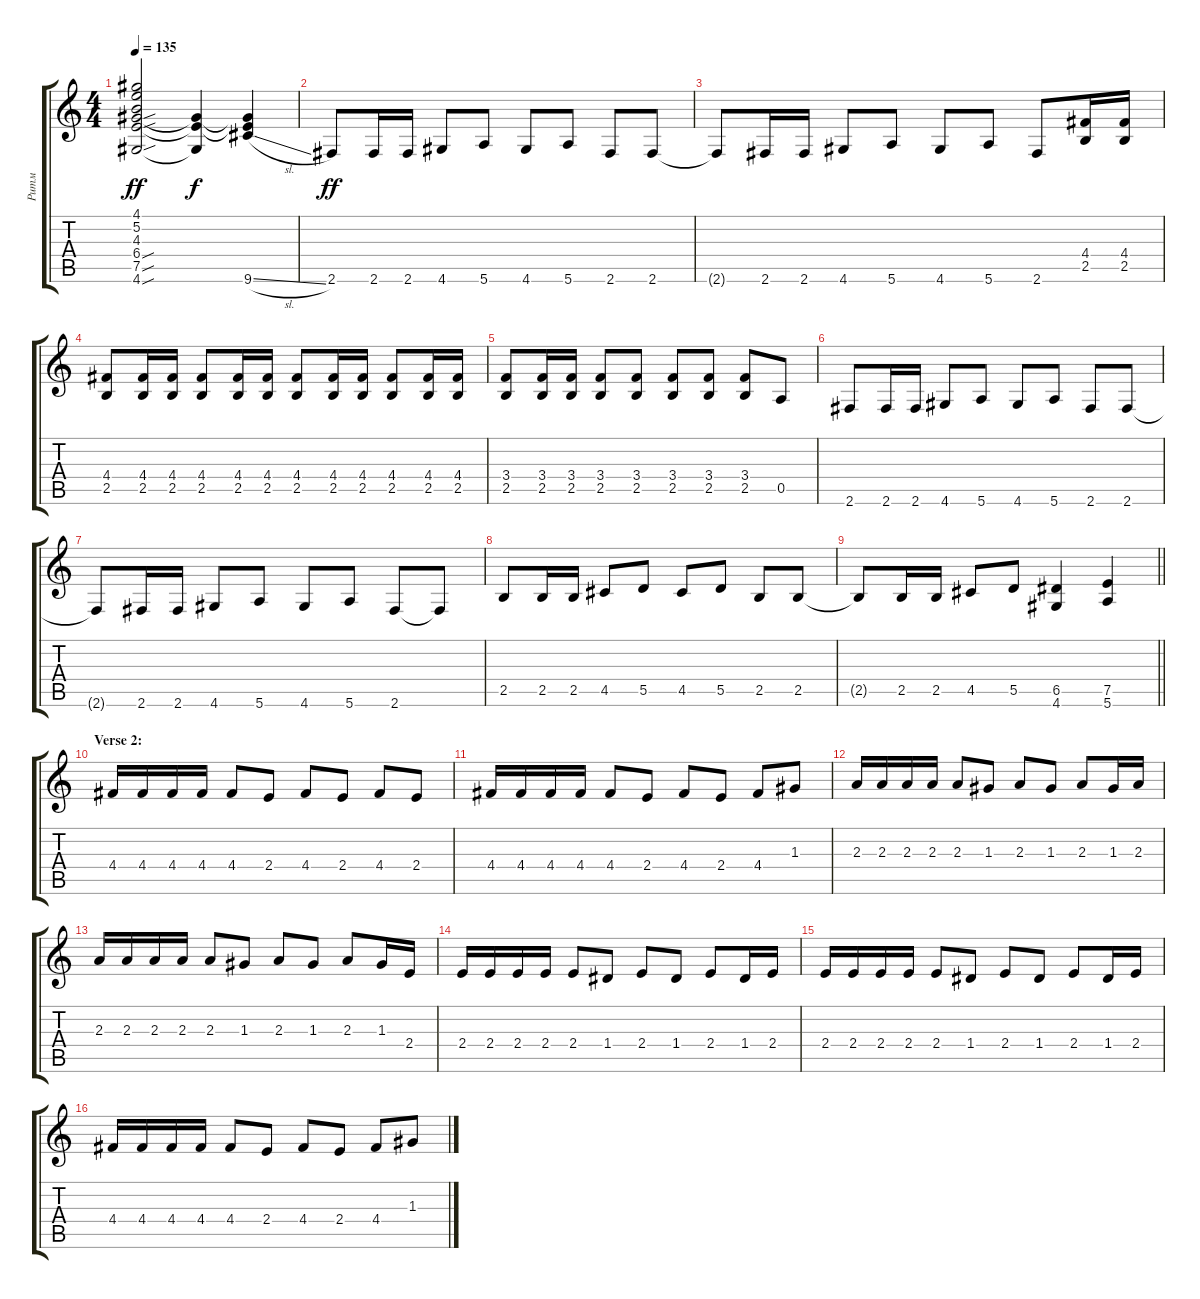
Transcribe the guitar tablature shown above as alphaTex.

\track ("Ритм" "Ритм") {instrument acousticguitarsteel}
\staff {score tabs}
\tuning (E4 B3 G3 D3 A2 E2) {hide}
\ts (4 4)
\tempo 135
\clef g2
\ks c
(4.1 5.2 4.3 6.4{sou} 7.5{sou} 4.6{sou}).2{dy ff} (6.4{t} 7.5{t} 4.6{t}).4{dy f} (6.4{t} 7.5{t} 9.6{sl}).4 |
2.6.8{dy ff} 2.6.16 2.6.16 4.6.8 5.6.8 4.6.8 5.6.8 2.6.8 2.6.8 |
2.6{t}.8 2.6.16 2.6.16 4.6.8 5.6.8 4.6.8 5.6.8 2.6.8 (4.4 2.5).16 (4.4 2.5).16 |
(4.4 2.5).8 (4.4 2.5).16 (4.4 2.5).16 (4.4 2.5).8 (4.4 2.5).16 (4.4 2.5).16 (4.4 2.5).8 (4.4 2.5).16 (4.4 2.5).16 (4.4 2.5).8 (4.4 2.5).16 (4.4 2.5).16 |
(3.4 2.5).8 (3.4 2.5).16 (3.4 2.5).16 (3.4 2.5).8 (3.4 2.5).8 (3.4 2.5).8 (3.4 2.5).8 (3.4 2.5).8 0.5.8 |
2.6.8 2.6.16 2.6.16 4.6.8 5.6.8 4.6.8 5.6.8 2.6.8 2.6.8 |
2.6{t}.8 2.6.16 2.6.16 4.6.8 5.6.8 4.6.8 5.6.8 2.6.8 2.6{t}.8 |
2.5.8 2.5.16 2.5.16 4.5.8 5.5.8 4.5.8 5.5.8 2.5.8 2.5.8 |
\barLineRight lightlight
2.5{t}.8 2.5.16 2.5.16 4.5.8 5.5.8 (6.5 4.6).4 (7.5 5.6).4 |
\section ("" "Verse 2:")
4.4.16 4.4.16 4.4.16 4.4.16 4.4.8 2.4.8 4.4.8 2.4.8 4.4.8 2.4.8 |
4.4.16 4.4.16 4.4.16 4.4.16 4.4.8 2.4.8 4.4.8 2.4.8 4.4.8 1.3.8 |
2.3.16 2.3.16 2.3.16 2.3.16 2.3.8 1.3.8 2.3.8 1.3.8 2.3.8 1.3.16 2.3.16 |
2.3.16 2.3.16 2.3.16 2.3.16 2.3.8 1.3.8 2.3.8 1.3.8 2.3.8 1.3.16 2.4.16 |
2.4.16 2.4.16 2.4.16 2.4.16 2.4.8 1.4.8 2.4.8 1.4.8 2.4.8 1.4.16 2.4.16 |
2.4.16 2.4.16 2.4.16 2.4.16 2.4.8 1.4.8 2.4.8 1.4.8 2.4.8 1.4.16 2.4.16 |
4.4.16 4.4.16 4.4.16 4.4.16 4.4.8 2.4.8 4.4.8 2.4.8 4.4.8 1.3.8
